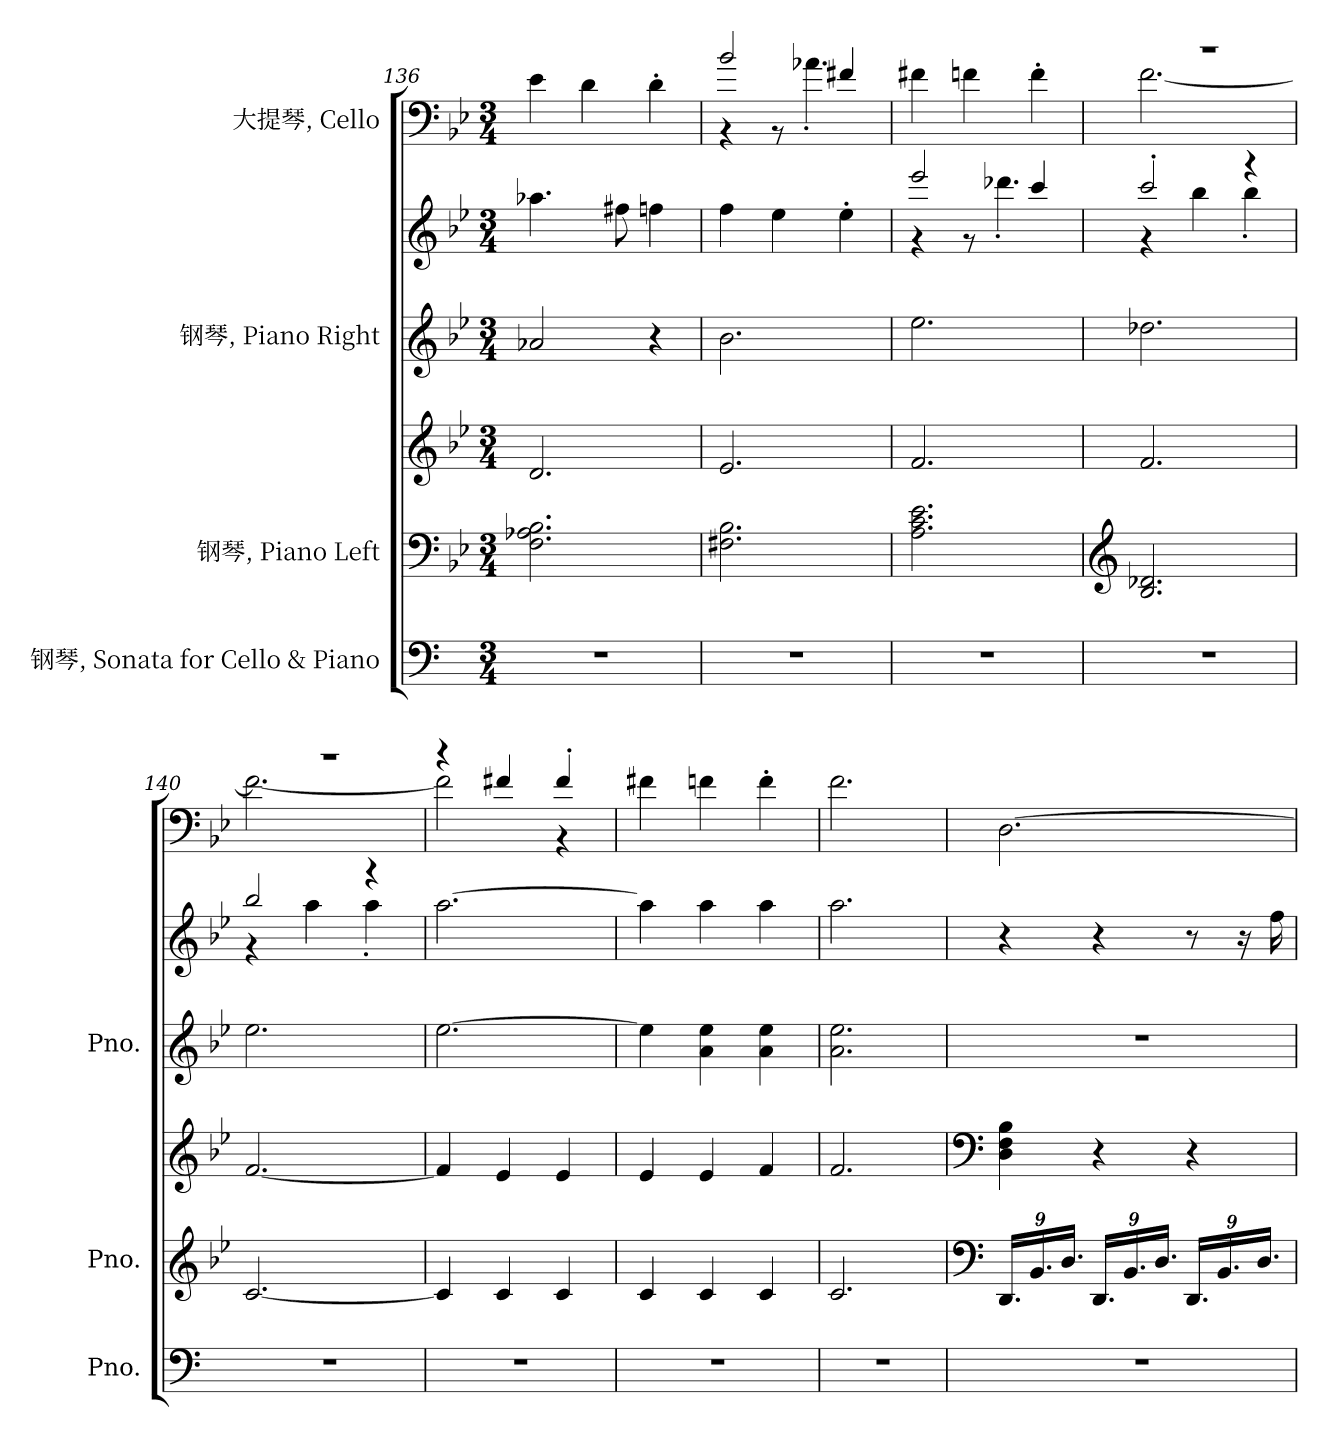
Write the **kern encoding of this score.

**kern	**kern	**kern	**kern	**kern	**kern
*part4	*part3	*part3	*part2	*part2	*part1
*staff6	*staff5	*staff4	*staff3	*staff2	*staff1
*I"钢琴, Sonata for Cello &amp; Piano	*I"钢琴, Piano Left	*	*I"钢琴, Piano Right	*	*I"大提琴, Cello
*I'Pno.	*I'Pno.	*	*I'Pno.	*	*
*clefF4	*clefF4	*clefG2	*clefG2	*clefG2	*clefF4
*k[]	*k[b-e-]	*k[b-e-]	*k[b-e-]	*k[b-e-]	*k[b-e-]
*M3/4	*M3/4	*M3/4	*M3/4	*M3/4	*M3/4
=136	=136	=136	=136	=136	=136
2.r	2.F\ 2.A-X\ 2.B-\	2.d/	2a-X/	4.aa-X\	4e-\
.	.	.	.	.	4d\
.	.	.	.	8ff#X\	.
.	.	.	4r	4ffn\	4d'\
!!LO:PB:g=z
=137	=137	=137	=137	=137	=137
*	*	*	*	*	*^
2.r	2.F#X\ 2.B-\	2.e-/	2.b-\	4ff\	2b-/	4r
.	.	.	.	4ee-\	.	8r
.	.	.	.	.	.	4.a-X'\
.	.	.	.	4ee-'\	4f#X/	.
*	*	*	*	*	*v	*v
=138	=138	=138	=138	=138	=138
*	*	*	*	*^	*
2.r	2.A\ 2.c\ 2.e-\	2.f/	2.ee-\	2eee-/	4r	4f#X\
.	.	.	.	.	8r	4fn\
.	.	.	.	.	4.ddd-X'\	.
.	.	.	.	4ccc/	.	4f'\
=139	=139	=139	=139	=139	=139	=139
*	*clefG2	*	*	*	*	*
*	*	*	*	*	*	*^
2.r	2.B-/ 2.d-X/	2.f/	2.dd-X\	2ccc'/	4r	2.r	[2.f\
.	.	.	.	.	4bb-\	.	.
.	.	.	.	4r	4bb-'\	.	.
=140	=140	=140	=140	=140	=140	=140	=140
2.r	[2.c/	[2.f/	2.ee-\	2bb-/	4r	2.r	2.f\_
.	.	.	.	.	4aa\	.	.
.	.	.	.	4r	4aa'\	.	.
*	*	*	*	*v	*v	*	*
=141	=141	=141	=141	=141	=141	=141
2.r	4c/]	4f/]	[2.ee-\	[2.aa\	4r	2f\]
.	4c/	4e-/	.	.	4f#X/	.
.	4c/	4e-/	.	.	4f#'/	4r
*	*	*	*	*	*v	*v
=142	=142	=142	=142	=142	=142
*	*	*	*	*	*MM198
2.r	4c/	4e-/	4ee-\]	4aa\]	4f#X\
.	4c/	4e-/	4a\ 4ee-\	4aa\	4fn\
.	4c/	4f/	4a\ 4ee-\	4aa\	4f'\
=143	=143	=143	=143	=143	=143
2.r	2.c/	2.f/	2.a\ 2.ee-\	2.aa\	2.f\
!!LO:LB:g=z
=144	=144	=144	=144	=144	=144
*	*clefF4	*clefF4	*	*	*
*	*Xbrackettup	*	*	*	*
*	*	*	*	*	*MM228
2.r	18.DD/LL	4D\ 4F\ 4B-\	2.r	4r	[2.D\
.	18.BB-/	.	.	.	.
.	18.D/JJ	.	.	.	.
.	18.DD/LL	4r	.	4r	.
.	18.BB-/	.	.	.	.
.	18.D/JJ	.	.	.	.
.	18.DD/LL	4r	.	8r	.
.	18.BB-/	.	.	.	.
.	.	.	.	16r	.
.	18.D/JJ	.	.	.	.
.	.	.	.	16ff\	.
=	=	=	=	=	=
*-	*-	*-	*-	*-	*-
